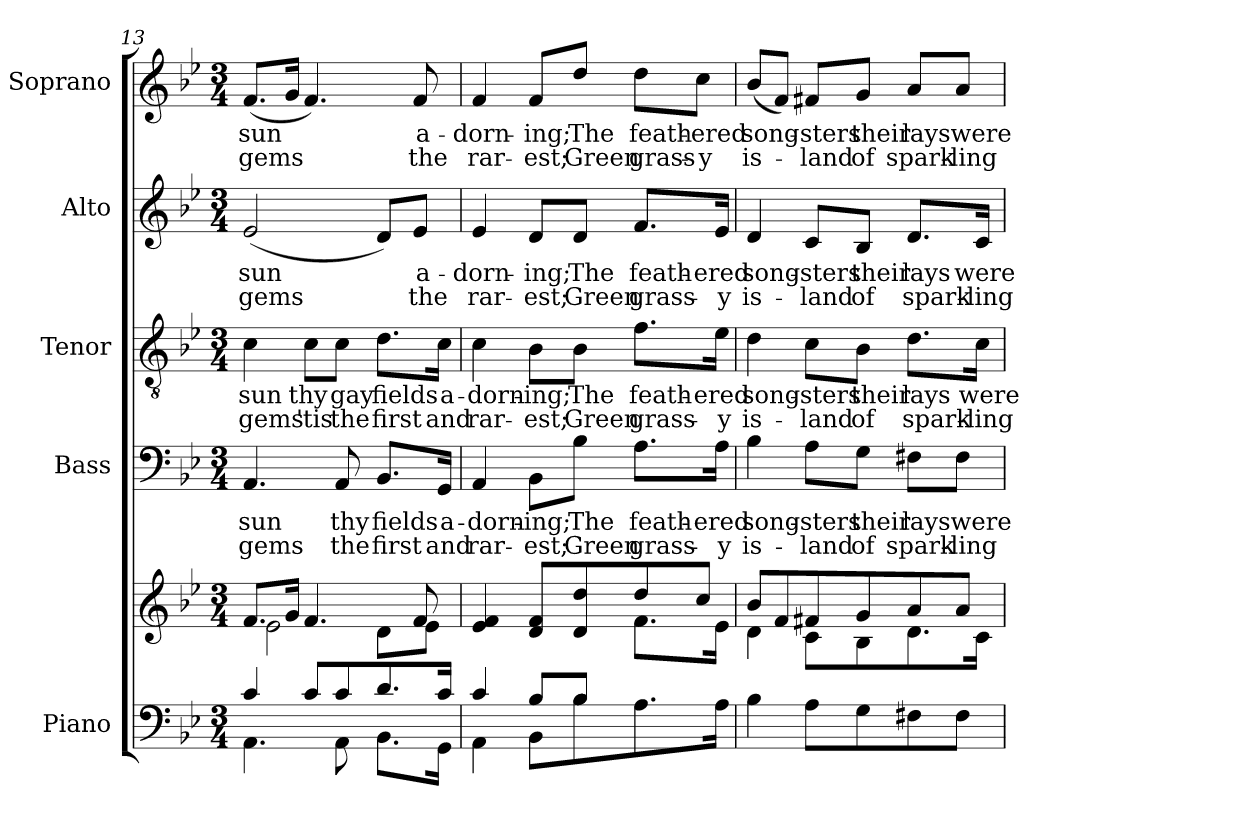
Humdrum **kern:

**kern	**kern	**kern	**text	**text	**kern	**text	**text	**kern	**text	**text	**kern	**text	**text
*part5	*part5	*part4	*part4	*part4	*part3	*part3	*part3	*part2	*part2	*part2	*part1	*part1	*part1
*staff6	*staff5	*staff4	*staff4	*staff4	*staff3	*staff3	*staff3	*staff2	*staff2	*staff2	*staff1	*staff1	*staff1
*I"Piano	*	*I"Bass	*	*	*I"Tenor	*	*	*I"Alto	*	*	*I"Soprano	*	*
*I'Pno.	*	*I'B.	*	*	*I'T.	*	*	*I'A.	*	*	*I'S.	*	*
*clefF4	*clefG2	*clefF4	*	*	*clefGv2	*	*	*clefG2	*	*	*clefG2	*	*
*	*	*	*	*	*ITrd7c12	*	*	*	*	*	*	*	*
*k[b-e-]	*k[b-e-]	*k[b-e-]	*	*	*k[b-e-]	*	*	*k[b-e-]	*	*	*k[b-e-]	*	*
*B-:	*B-:	*B-:	*	*	*B-:	*	*	*B-:	*	*	*B-:	*	*
*M3/4	*M3/4	*M3/4	*	*	*M3/4	*	*	*M3/4	*	*	*M3/4	*	*
=13	=13	=13	=13	=13	=13	=13	=13	=13	=13	=13	=13	=13	=13
*^	*^	*	*	*	*	*	*	*	*	*	*	*	*
!	!	!	!	!	!LO:LY:b:color=#000000	!LO:LY:b:color=#000000	!	!	!	!	!	!	!	!	!
!	!	!	!	!	!	!	!	!LO:LY:b:color=#000000	!LO:LY:b:color=#000000	!	!	!	!	!	!
!	!	!	!	!	!	!	!	!	!	!	!LO:LY:b:color=#000000	!LO:LY:b:color=#000000	!	!	!
!	!	!	!	!	!	!	!	!	!	!	!	!	!	!LO:LY:b:color=#000000	!LO:LY:b:color=#000000
4ci/	4.AAi\	8.fi/L	2e-i\	4.AAi/	sun	gems	4Ci\	sun	gems	(2e-i/	sun	gems	(8.fi/L	sun	gems
.	.	16gi/Jk	.	.	.	.	.	.	.	.	.	.	16gi/Jk	.	.
!	!	!	!	!	!	!	!	!LO:LY:b:color=#000000	!LO:LY:b:color=#000000	!	!	!	!	!	!
8ci/L	.	4.fi/	.	.	.	.	8Ci\L	thy	'tis	.	.	.	4.fi/)	.	.
!	!	!	!	!	!LO:LY:b:color=#000000	!LO:LY:b:color=#000000	!	!	!	!	!	!	!	!	!
!	!	!	!	!	!	!	!	!LO:LY:b:color=#000000	!LO:LY:b:color=#000000	!	!	!	!	!	!
8ci/	8AAi\	.	.	8AAi/	thy	the	8Ci\J	gay	the	.	.	.	.	.	.
!	!	!	!	!	!LO:LY:b:color=#000000	!LO:LY:b:color=#000000	!	!	!	!	!	!	!	!	!
!	!	!	!	!	!	!	!	!LO:LY:b:color=#000000	!LO:LY:b:color=#000000	!	!	!	!	!	!
8.di/	8.BB-i\L	.	8di\L	8.BB-i/L	fields	first	8.Di\L	fields	first	8di/L)	.	.	.	.	.
!	!	!	!	!	!	!	!	!	!	!	!LO:LY:b:color=#000000	!LO:LY:b:color=#000000	!	!	!
!	!	!	!	!	!	!	!	!	!	!	!	!	!	!LO:LY:b:color=#000000	!LO:LY:b:color=#000000
.	.	8fi/	8e-i\J	.	.	.	.	.	.	8e-i/J	a-	the	8fi/	a-	the
!	!	!	!	!	!LO:LY:b:color=#000000	!LO:LY:b:color=#000000	!	!	!	!	!	!	!	!	!
!	!	!	!	!	!	!	!	!LO:LY:b:color=#000000	!LO:LY:b:color=#000000	!	!	!	!	!	!
16ci/Jk	16GGi\Jk	.	.	16GGi/Jk	a-	and	16Ci\Jk	a-	and	.	.	.	.	.	.
=14	=14	=14	=14	=14	=14	=14	=14	=14	=14	=14	=14	=14	=14	=14	=14
!	!	!	!	!	!LO:LY:b:color=#000000	!LO:LY:b:color=#000000	!	!	!	!	!	!	!	!	!
!	!	!	!	!	!	!	!	!LO:LY:b:color=#000000	!LO:LY:b:color=#000000	!	!	!	!	!	!
!	!	!	!	!	!	!	!	!	!	!	!LO:LY:b:color=#000000	!LO:LY:b:color=#000000	!	!	!
!	!	!	!	!	!	!	!	!	!	!	!	!	!	!LO:LY:b:color=#000000	!LO:LY:b:color=#000000
4ci/	4AAi\	4e-i/ 4fi	2ryy	4AAi/	-dorn-	rar-	4Ci\	-dorn-	rar-	4e-i/	-dorn-	rar-	4fi/	-dorn-	rar-
!	!	!	!	!	!LO:LY:b:color=#000000	!LO:LY:b:color=#000000	!	!	!	!	!	!	!	!	!
!	!	!	!	!	!	!	!	!LO:LY:b:color=#000000	!LO:LY:b:color=#000000	!	!	!	!	!	!
!	!	!	!	!	!	!	!	!	!	!	!LO:LY:b:color=#000000	!LO:LY:b:color=#000000	!	!	!
!	!	!	!	!	!	!	!	!	!	!	!	!	!	!LO:LY:b:color=#000000	!LO:LY:b:color=#000000
8B-i/L	8BB-i\L	8di/ 8fiL	.	8BB-i\L	-ing;	-est;	8BB-i\L	-ing;	-est;	8di/L	-ing;	-est;	8fi/L	-ing;	-est;
!	!	!	!	!	!LO:LY:b:color=#000000	!LO:LY:b:color=#000000	!	!	!	!	!	!	!	!	!
!	!	!	!	!	!	!	!	!LO:LY:b:color=#000000	!LO:LY:b:color=#000000	!	!	!	!	!	!
!	!	!	!	!	!	!	!	!	!	!	!LO:LY:b:color=#000000	!LO:LY:b:color=#000000	!	!	!
!	!	!	!	!	!	!	!	!	!	!	!	!	!	!LO:LY:b:color=#000000	!LO:LY:b:color=#000000
8B-i/J	8B-i\	8di/ 8ddi	.	8B-i\J	The	Green	8BB-i\J	The	Green	8di/J	The	Green	8ddi/J	The	Green
!	!	!	!	!	!LO:LY:b:color=#000000	!LO:LY:b:color=#000000	!	!	!	!	!	!	!	!	!
!	!	!	!	!	!	!	!	!LO:LY:b:color=#000000	!LO:LY:b:color=#000000	!	!	!	!	!	!
!	!	!	!	!	!	!	!	!	!	!	!LO:LY:b:color=#000000	!LO:LY:b:color=#000000	!	!	!
!	!	!	!	!	!	!	!	!	!	!	!	!	!	!LO:LY:b:color=#000000	!LO:LY:b:color=#000000
4ryy	8.Ai\	8ddi/	8.fi\L	8.Ai\L	feath-	grass-	8.Fi\L	feath-	grass-	8.fi/L	feath-	grass-	8ddi\L	feath-	grass-
!	!	!	!	!	!	!	!	!	!	!	!	!	!	!LO:LY:b:color=#000000	!LO:LY:b:color=#000000
.	.	8cci/J	.	.	.	.	.	.	.	.	.	.	8cci\J	-ered	-y
!	!	!	!	!	!LO:LY:b:color=#000000	!LO:LY:b:color=#000000	!	!	!	!	!	!	!	!	!
!	!	!	!	!	!	!	!	!LO:LY:b:color=#000000	!LO:LY:b:color=#000000	!	!	!	!	!	!
!	!	!	!	!	!	!	!	!	!	!	!LO:LY:b:color=#000000	!LO:LY:b:color=#000000	!	!	!
.	16Ai\Jk	.	16e-i\Jk	16Ai\Jk	-ered	-y	16E-i\Jk	-ered	-y	16e-i/Jk	-ered	-y	.	.	.
*v	*v	*	*	*	*	*	*	*	*	*	*	*	*	*	*
!!LO:LB:g=z
=15	=15	=15	=15	=15	=15	=15	=15	=15	=15	=15	=15	=15	=15	=15
*^	*	*	*	*	*	*	*	*	*	*	*	*	*	*
!	!	!	!	!	!LO:LY:b:color=#000000	!LO:LY:b:color=#000000	!	!	!	!	!	!	!	!	!
*v	*v	*	*	*	*	*	*	*	*	*	*	*	*	*	*
*^	*	*	*	*	*	*	*	*	*	*	*	*	*	*
!	!	!	!	!	!	!	!	!LO:LY:b:color=#000000	!LO:LY:b:color=#000000	!	!	!	!	!	!
*v	*v	*	*	*	*	*	*	*	*	*	*	*	*	*	*
*^	*	*	*	*	*	*	*	*	*	*	*	*	*	*
!	!	!	!	!	!	!	!	!	!	!	!LO:LY:b:color=#000000	!LO:LY:b:color=#000000	!	!	!
*v	*v	*	*	*	*	*	*	*	*	*	*	*	*	*	*
*^	*	*	*	*	*	*	*	*	*	*	*	*	*	*
!	!	!	!	!	!	!	!	!	!	!	!	!	!	!LO:LY:b:color=#000000	!LO:LY:b:color=#000000
*v	*v	*	*	*	*	*	*	*	*	*	*	*	*	*	*
4B-i\	8b-i/L	4di\	4B-i\	song-	is-	4Di\	song-	is-	4di/	song-	is-	(8b-i/L	song-	is-
.	8fi/	.	.	.	.	.	.	.	.	.	.	8fi/J)	.	.
!	!	!	!	!LO:LY:b:color=#000000	!LO:LY:b:color=#000000	!	!	!	!	!	!	!	!	!
!	!	!	!	!	!	!	!LO:LY:b:color=#000000	!LO:LY:b:color=#000000	!	!	!	!	!	!
!	!	!	!	!	!	!	!	!	!	!LO:LY:b:color=#000000	!LO:LY:b:color=#000000	!	!	!
!	!	!	!	!	!	!	!	!	!	!	!	!	!LO:LY:b:color=#000000	!LO:LY:b:color=#000000
8Ai\L	8f#Xi/	8ci\L	8Ai\L	-sters	-land	8Ci\L	-sters	-land	8ci/L	-sters	-land	8f#Xi/L	-sters	-land
!	!	!	!	!LO:LY:b:color=#000000	!LO:LY:b:color=#000000	!	!	!	!	!	!	!	!	!
!	!	!	!	!	!	!	!LO:LY:b:color=#000000	!LO:LY:b:color=#000000	!	!	!	!	!	!
!	!	!	!	!	!	!	!	!	!	!LO:LY:b:color=#000000	!LO:LY:b:color=#000000	!	!	!
!	!	!	!	!	!	!	!	!	!	!	!	!	!LO:LY:b:color=#000000	!LO:LY:b:color=#000000
8Gi\	8gi/	8B-i\	8Gi\J	-their	of	8BB-i\J	their	of	8B-i/J	their	of	8gi/J	their	of
!	!	!	!	!LO:LY:b:color=#000000	!LO:LY:b:color=#000000	!	!	!	!	!	!	!	!	!
!	!	!	!	!	!	!	!LO:LY:b:color=#000000	!LO:LY:b:color=#000000	!	!	!	!	!	!
!	!	!	!	!	!	!	!	!	!	!LO:LY:b:color=#000000	!LO:LY:b:color=#000000	!	!	!
!	!	!	!	!	!	!	!	!	!	!	!	!	!LO:LY:b:color=#000000	!LO:LY:b:color=#000000
8F#Xi\	8ai/	8.di\	8F#Xi\L	lays	spark-	8.Di\L	lays	spark-	8.di/L	lays	spark-	8ai/L	lays	spark-
!	!	!	!	!LO:LY:b:color=#000000	!LO:LY:b:color=#000000	!	!	!	!	!	!	!	!	!
!	!	!	!	!	!	!	!	!	!	!	!	!	!LO:LY:b:color=#000000	!LO:LY:b:color=#000000
8F#i\J	8ai/J	.	8F#i\J	were	-ling	.	.	.	.	.	.	8ai/J	were	-ling
!	!	!	!	!	!	!	!LO:LY:b:color=#000000	!LO:LY:b:color=#000000	!	!	!	!	!	!
!	!	!	!	!	!	!	!	!	!	!LO:LY:b:color=#000000	!LO:LY:b:color=#000000	!	!	!
.	.	16ci\Jk	.	.	.	16Ci\Jk	were	-ling	16ci/Jk	were	-ling	.	.	.
*	*v	*v	*	*	*	*	*	*	*	*	*	*	*	*
=	=	=	=	=	=	=	=	=	=	=	=	=	=
*-	*-	*-	*-	*-	*-	*-	*-	*-	*-	*-	*-	*-	*-
